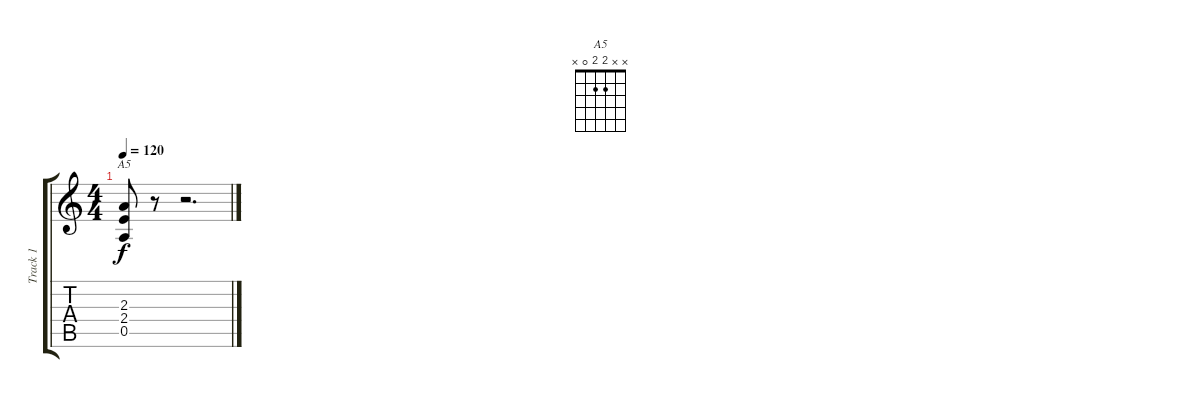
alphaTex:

\track ("Track 1" "Track 1") {instrument acousticguitarnylon}
\staff {score tabs}
\tuning (E4 B3 G3 D3 A2 E2) {hide}
\chord ("A5" x x 2 2 0 x)
\ts (4 4)
\tempo 120
\clef g2
\ks c
(2.3 2.4 0.5).8{ch "A5" dy f} r.8 r.2{d}
